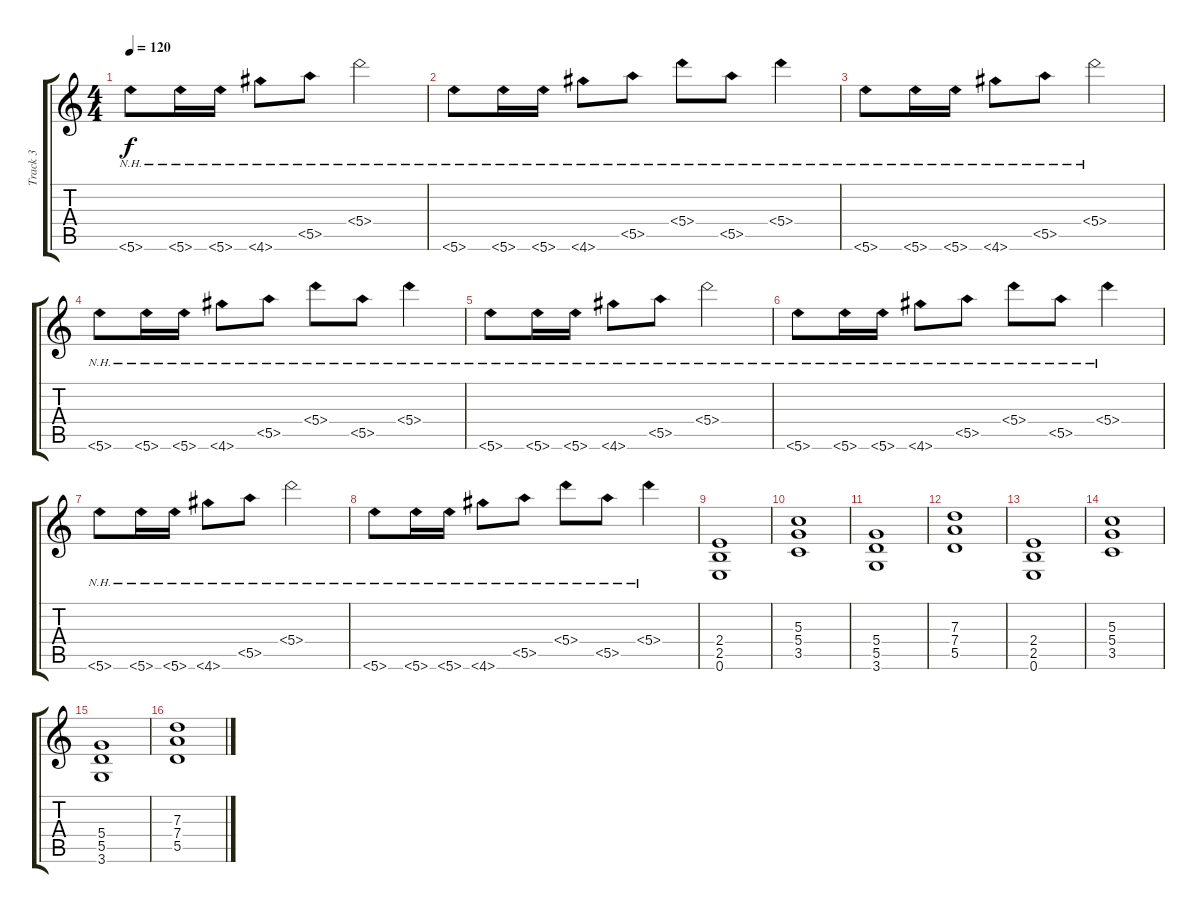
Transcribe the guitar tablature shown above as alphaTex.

\track ("Track 3" "Track 3") {instrument overdrivenguitar}
\staff {score tabs}
\tuning (E4 B3 G3 D3 A2 E2) {hide}
\ts (4 4)
\tempo 120
\clef g2
\ks c
5.6{nh}.8{dy f} 5.6{nh}.16 5.6{nh}.16 4.6{nh}.8 5.5{nh}.8 5.4{nh}.2 |
5.6{nh}.8 5.6{nh}.16 5.6{nh}.16 4.6{nh}.8 5.5{nh}.8 5.4{nh}.8 5.5{nh}.8 5.4{nh}.4 |
5.6{nh}.8 5.6{nh}.16 5.6{nh}.16 4.6{nh}.8 5.5{nh}.8 5.4{nh}.2 |
5.6{nh}.8 5.6{nh}.16 5.6{nh}.16 4.6{nh}.8 5.5{nh}.8 5.4{nh}.8 5.5{nh}.8 5.4{nh}.4 |
5.6{nh}.8 5.6{nh}.16 5.6{nh}.16 4.6{nh}.8 5.5{nh}.8 5.4{nh}.2 |
5.6{nh}.8 5.6{nh}.16 5.6{nh}.16 4.6{nh}.8 5.5{nh}.8 5.4{nh}.8 5.5{nh}.8 5.4{nh}.4 |
5.6{nh}.8 5.6{nh}.16 5.6{nh}.16 4.6{nh}.8 5.5{nh}.8 5.4{nh}.2 |
5.6{nh}.8 5.6{nh}.16 5.6{nh}.16 4.6{nh}.8 5.5{nh}.8 5.4{nh}.8 5.5{nh}.8 5.4{nh}.4 |
(2.4 2.5 0.6).1 |
(5.3 5.4 3.5).1 |
(5.4 5.5 3.6).1 |
(7.3 7.4 5.5).1 |
(2.4 2.5 0.6).1 |
(5.3 5.4 3.5).1 |
(5.4 5.5 3.6).1 |
(7.3 7.4 5.5).1
